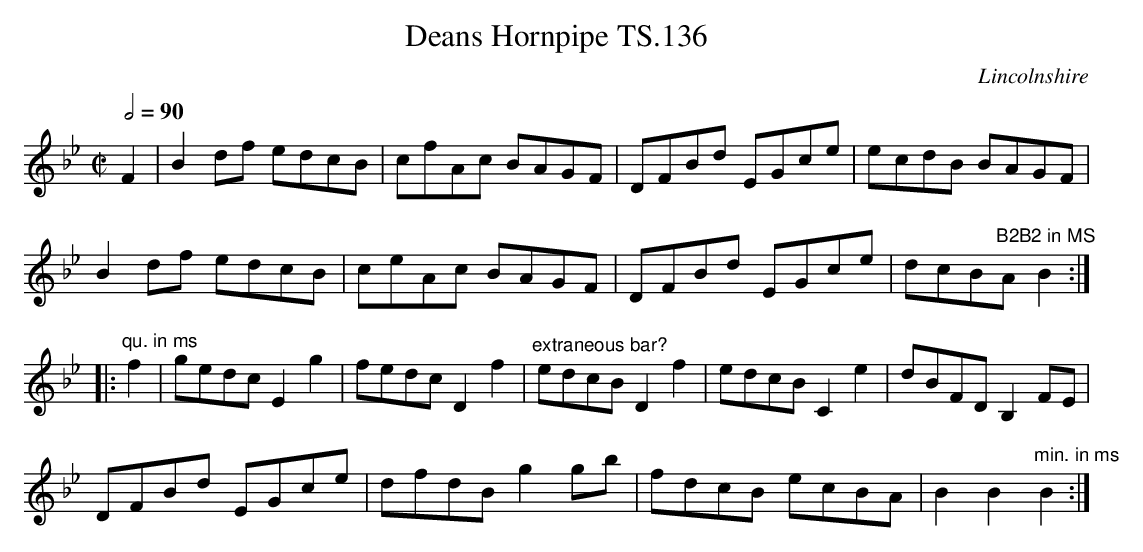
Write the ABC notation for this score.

X:1
T:Deans Hornpipe TS.136
L:1/8
M:C|
O:Lincolnshire
Q:1/2=90
K:Bb
F2|B2 df edcB|cfAc BAGF|DFBd EGce|ecdB BAGF|!
B2df edcB|ceAc BAGF|DFBd EGce|dcB"B2B2 in MS"AB2:|!
|:"qu. in ms"f2|gedcE2g2|fedc D2f2|"^extraneous bar?"edcBD2f2|edcBC2e2|dBFDB,2FE|!
DFBd EGce|dfdBg2gb|fdcB ecBA|B2B2"min. in ms"B2:|]
